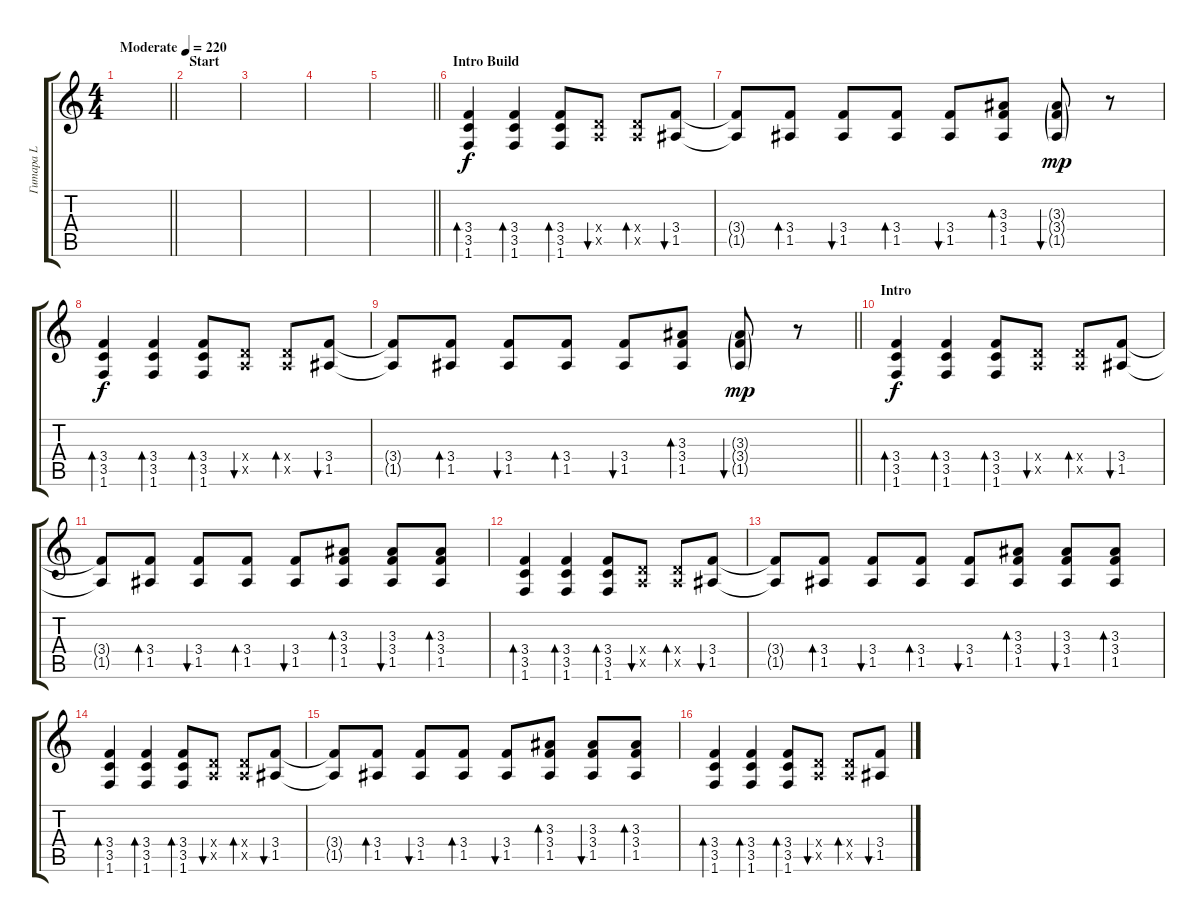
\track ("Гитара L" "Гитара L") {instrument overdrivenguitar}
\staff {score tabs}
\tuning (E4 B3 G3 D3 A2 E2) {hide}
\ts (4 4)
\tempo (220 "Moderate")
\clef g2
\barLineRight lightlight
\ks c
|
\section ("" "Start")
|
|
|
\barLineRight lightlight
|
\section ("" "Intro Build")
(3.4 3.5 1.6).4{bd 30} (3.4 3.5 1.6).4{bd 30} (3.4 3.5 1.6).8{bd 30} (0.4{x} 0.5{x}).8{bu 30} (0.4{x} 0.5{x}).8{bd 30} (3.4 1.5).8{bu 30} |
(3.4{t} 1.5{t}).8 (3.4 1.5).8{bd 30} (3.4 1.5).8{bu 30} (3.4 1.5).8{bd 30} (3.4 1.5).8{bu 30} (3.3 3.4 1.5).8{bd 30} (3.3{g} 3.4{g} 1.5{g}).8{bu 30 dy mp} r.8 |
(3.4 3.5 1.6).4{bd 30 dy f} (3.4 3.5 1.6).4{bd 30} (3.4 3.5 1.6).8{bd 30} (0.4{x} 0.5{x}).8{bu 30} (0.4{x} 0.5{x}).8{bd 30} (3.4 1.5).8{bu 30} |
\barLineRight lightlight
(3.4{t} 1.5{t}).8 (3.4 1.5).8{bd 30} (3.4 1.5).8{bu 30} (3.4 1.5).8{bd 30} (3.4 1.5).8{bu 30} (3.3 3.4 1.5).8{bd 30} (3.3{g} 3.4{g} 1.5{g}).8{bu 30 dy mp} r.8 |
\section ("" "Intro")
(3.4 3.5 1.6).4{bd 30 dy f instrument distortionguitar} (3.4 3.5 1.6).4{bd 30} (3.4 3.5 1.6).8{bd 30} (0.4{x} 0.5{x}).8{bu 30} (0.4{x} 0.5{x}).8{bd 30} (3.4 1.5).8{bu 30} |
(3.4{t} 1.5{t}).8 (3.4 1.5).8{bd 30} (3.4 1.5).8{bu 30} (3.4 1.5).8{bd 30} (3.4 1.5).8{bu 30} (3.3 3.4 1.5).8{bd 30} (3.3 3.4 1.5).8{bu 30} (3.3 3.4 1.5).8{bd 30} |
(3.4 3.5 1.6).4{bd 30} (3.4 3.5 1.6).4{bd 30} (3.4 3.5 1.6).8{bd 30} (0.4{x} 0.5{x}).8{bu 30} (0.4{x} 0.5{x}).8{bd 30} (3.4 1.5).8{bu 30} |
(3.4{t} 1.5{t}).8 (3.4 1.5).8{bd 30} (3.4 1.5).8{bu 30} (3.4 1.5).8{bd 30} (3.4 1.5).8{bu 30} (3.3 3.4 1.5).8{bd 30} (3.3 3.4 1.5).8{bu 30} (3.3 3.4 1.5).8{bd 30} |
(3.4 3.5 1.6).4{bd 30} (3.4 3.5 1.6).4{bd 30} (3.4 3.5 1.6).8{bd 30} (0.4{x} 0.5{x}).8{bu 30} (0.4{x} 0.5{x}).8{bd 30} (3.4 1.5).8{bu 30} |
(3.4{t} 1.5{t}).8 (3.4 1.5).8{bd 30} (3.4 1.5).8{bu 30} (3.4 1.5).8{bd 30} (3.4 1.5).8{bu 30} (3.3 3.4 1.5).8{bd 30} (3.3 3.4 1.5).8{bu 30} (3.3 3.4 1.5).8{bd 30} |
(3.4 3.5 1.6).4{bd 30} (3.4 3.5 1.6).4{bd 30} (3.4 3.5 1.6).8{bd 30} (0.4{x} 0.5{x}).8{bu 30} (0.4{x} 0.5{x}).8{bd 30} (3.4 1.5).8{bu 30}
